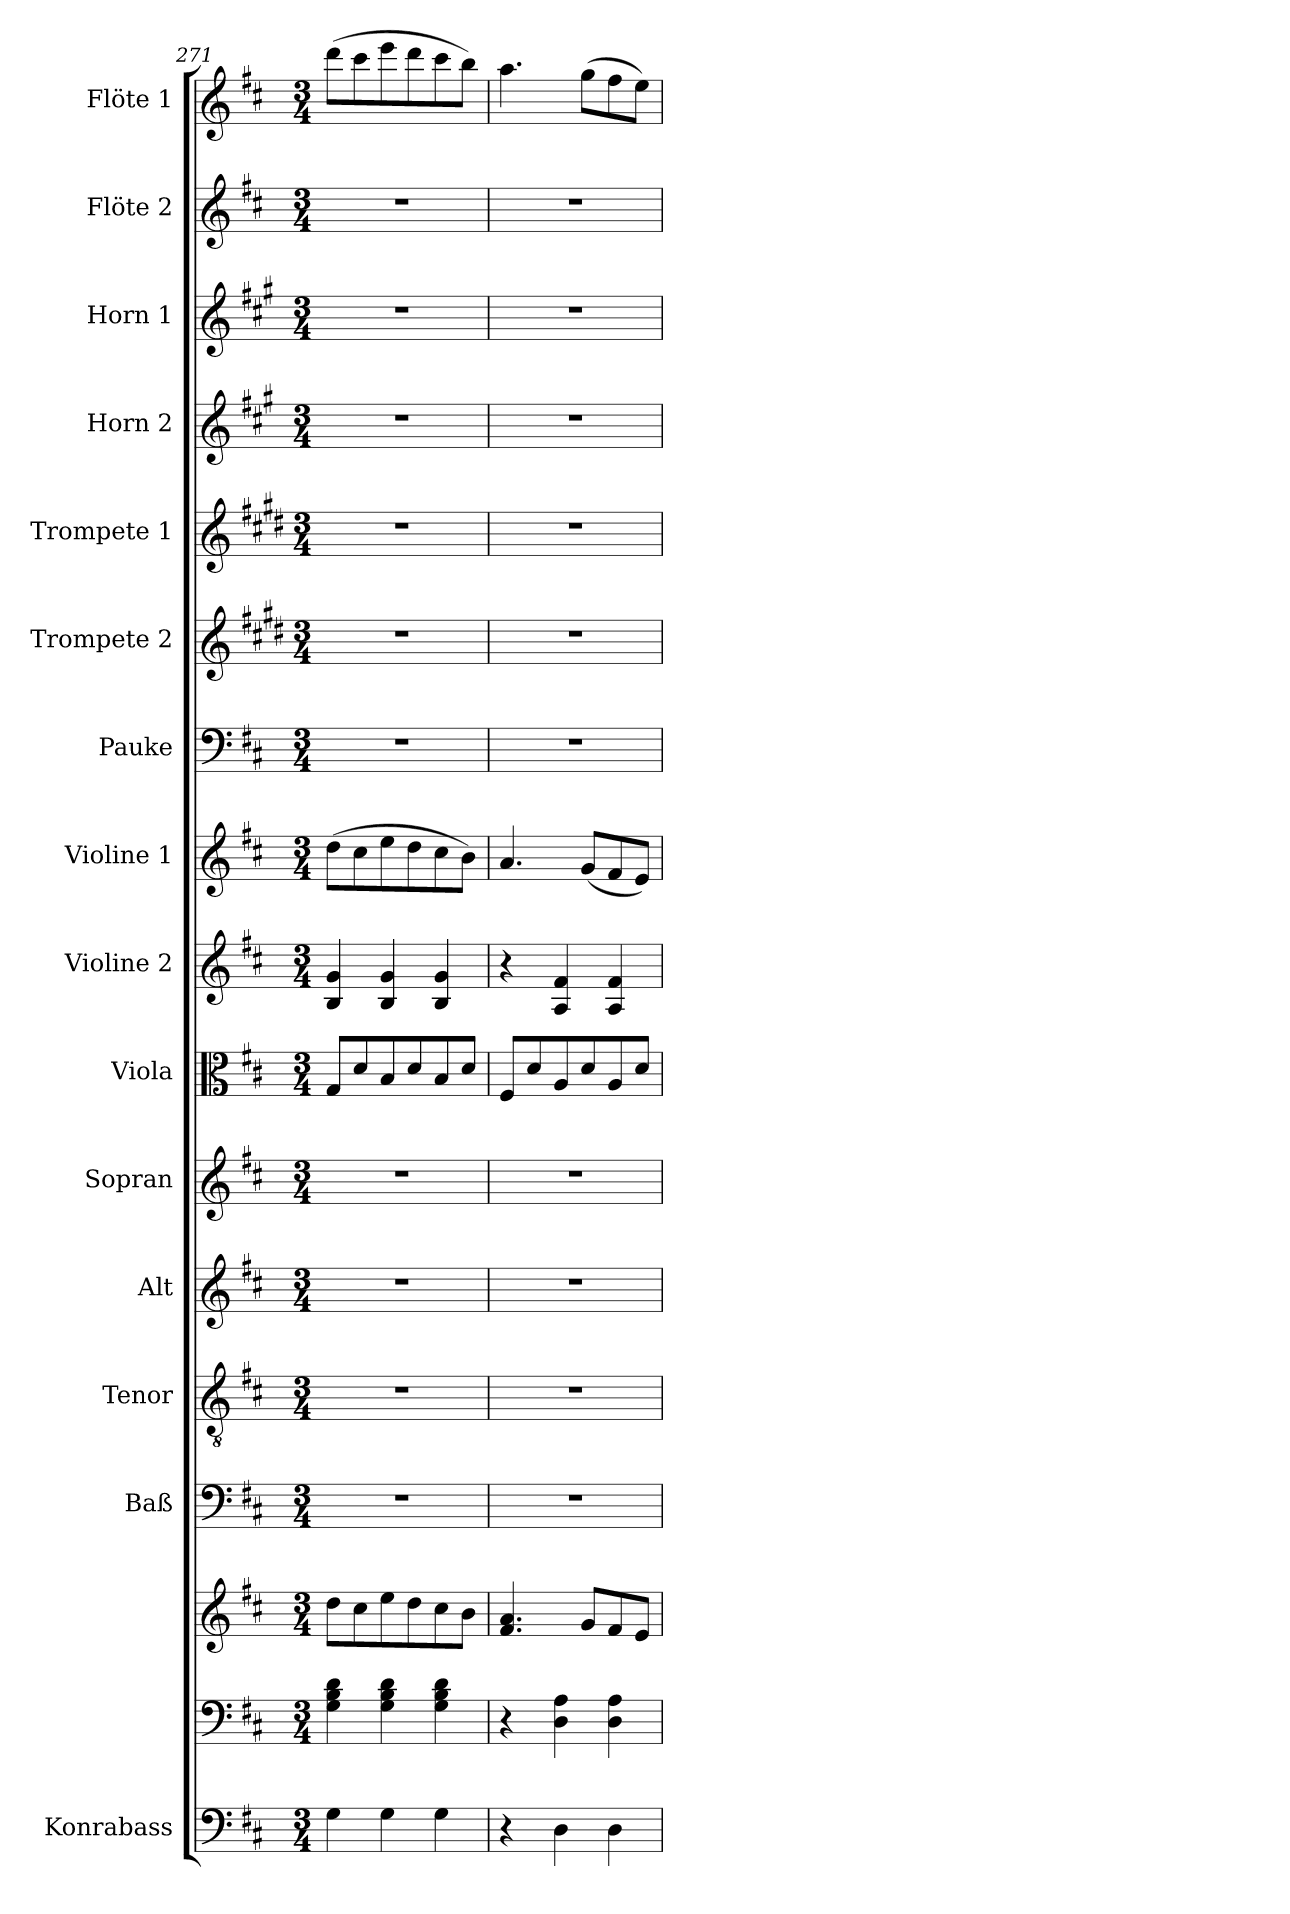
**kern	**kern	**kern	**kern	**kern	**kern	**kern	**kern	**kern	**kern	**kern	**kern	**kern	**kern	**kern	**kern	**kern
*part16	*part15	*part15	*part14	*part13	*part12	*part11	*part10	*part9	*part8	*part7	*part6	*part5	*part4	*part3	*part2	*part1
*staff17	*staff16	*staff15	*staff14	*staff13	*staff12	*staff11	*staff10	*staff9	*staff8	*staff7	*staff6	*staff5	*staff4	*staff3	*staff2	*staff1
*I"Konrabass	*	*	*I"Baß	*I"Tenor	*I"Alt	*I"Sopran	*I"Viola	*I"Violine 2	*I"Violine 1	*I"Pauke	*I"Trompete 2	*I"Trompete 1	*I"Horn 2	*I"Horn 1	*I"Flöte 2	*I"Flöte 1
*I'Kb.	*	*	*I'Baß	*I'Ten	*I'Alt	*I'Sop	*I'Vla.	*I'Vln. 2	*I'Vln. 1	*I'Pk.	*I'Trp. 2	*I'Trp. 1	*I'Hrn. 2	*I'Hrn. 1	*I'Fl. 2	*I'Fl. 1
*clefF4	*clefF4	*clefG2	*clefF4	*clefGv2	*clefG2	*clefG2	*clefC3	*clefG2	*clefG2	*clefF4	*clefG2	*clefG2	*clefG2	*clefG2	*clefG2	*clefG2
*ITrd7c12	*	*	*	*	*	*	*	*	*	*	*ITrd1c2	*ITrd1c2	*ITrd4c7	*ITrd4c7	*	*
*k[f#c#]	*k[f#c#]	*k[f#c#]	*k[f#c#]	*k[f#c#]	*k[f#c#]	*k[f#c#]	*k[f#c#]	*k[f#c#]	*k[f#c#]	*k[f#c#]	*k[f#c#]	*k[f#c#]	*k[f#c#]	*k[f#c#]	*k[f#c#]	*k[f#c#]
*D:	*D:	*D:	*D:	*D:	*D:	*D:	*D:	*D:	*D:	*D:	*D:	*D:	*D:	*D:	*D:	*D:
*M3/4	*M3/4	*M3/4	*M3/4	*M3/4	*M3/4	*M3/4	*M3/4	*M3/4	*M3/4	*M3/4	*M3/4	*M3/4	*M3/4	*M3/4	*M3/4	*M3/4
=271	=271	=271	=271	=271	=271	=271	=271	=271	=271	=271	=271	=271	=271	=271	=271	=271
4GG\	4G\ 4B\ 4d\	8dd\L	2.r	2.r	2.r	2.r	8G/L	4B/ 4g/	(>8dd\L	2.r	2.r	2.r	2.r	2.r	2.r	(>8ddd\L
.	.	8cc#\	.	.	.	.	8d/	.	8cc#\	.	.	.	.	.	.	8ccc#\
4GG\	4G\ 4B\ 4d\	8ee\	.	.	.	.	8B/	4B/ 4g/	8ee\	.	.	.	.	.	.	8eee\
.	.	8dd\	.	.	.	.	8d/	.	8dd\	.	.	.	.	.	.	8ddd\
4GG\	4G\ 4B\ 4d\	8cc#\	.	.	.	.	8B/	4B/ 4g/	8cc#\	.	.	.	.	.	.	8ccc#\
.	.	8b\J	.	.	.	.	8d/J	.	8b\J)	.	.	.	.	.	.	8bb\J)
=272	=272	=272	=272	=272	=272	=272	=272	=272	=272	=272	=272	=272	=272	=272	=272	=272
4r	4r	4.f#/ 4.a/	2.r	2.r	2.r	2.r	8F#/L	4r	4.a/	2.r	2.r	2.r	2.r	2.r	2.r	4.aa\
.	.	.	.	.	.	.	8d/	.	.	.	.	.	.	.	.	.
4DD\	4D\ 4A\	.	.	.	.	.	8A/	4A/ 4f#/	.	.	.	.	.	.	.	.
.	.	8g/L	.	.	.	.	8d/	.	(<8g/L	.	.	.	.	.	.	(>8gg\L
4DD\	4D\ 4A\	8f#/	.	.	.	.	8A/	4A/ 4f#/	8f#/	.	.	.	.	.	.	8ff#\
.	.	8e/J	.	.	.	.	8d/J	.	8e/J)	.	.	.	.	.	.	8ee\J)
=	=	=	=	=	=	=	=	=	=	=	=	=	=	=	=	=
*-	*-	*-	*-	*-	*-	*-	*-	*-	*-	*-	*-	*-	*-	*-	*-	*-
